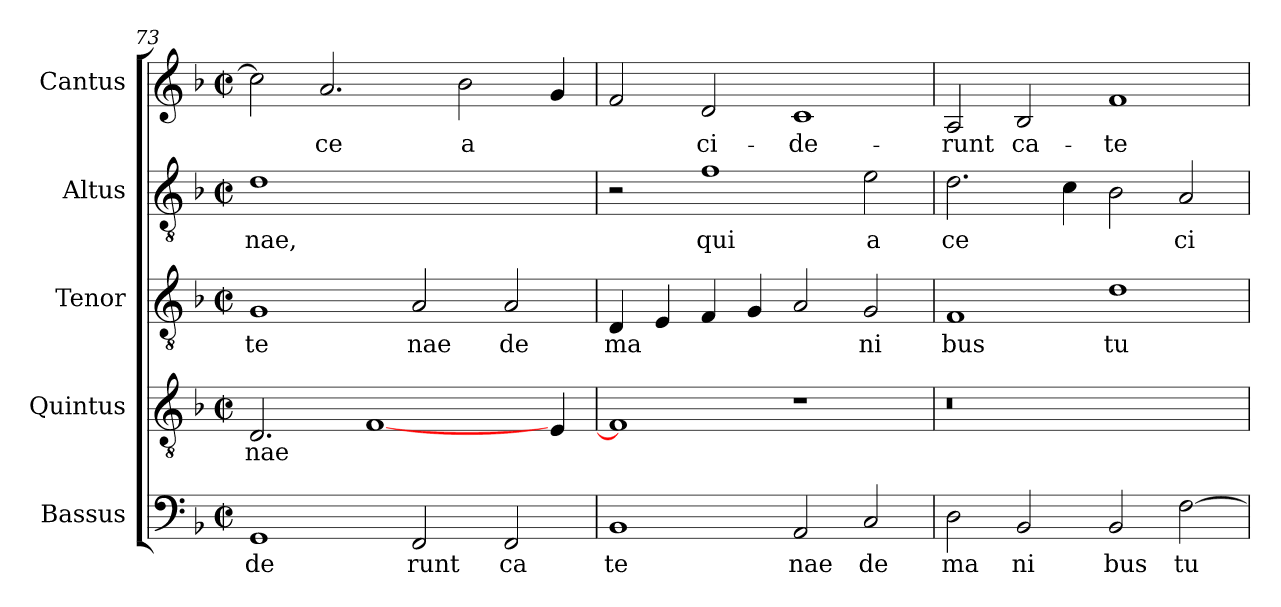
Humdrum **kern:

**kern	**text	**kern	**text	**kern	**text	**kern	**text	**kern	**text
*part5	*part5	*part4	*part4	*part3	*part3	*part2	*part2	*part1	*part1
*staff5	*staff5	*staff4	*staff4	*staff3	*staff3	*staff2	*staff2	*staff1	*staff1
*I"Bassus	*	*I"Quintus	*	*I"Tenor	*	*I"Altus	*	*I"Cantus	*
*clefF4	*	*clefGv2	*	*clefGv2	*	*clefGv2	*	*clefG2	*
*k[b-]	*	*k[b-]	*	*k[b-]	*	*k[b-]	*	*k[b-]	*
*F:	*	*F:	*	*F:	*	*F:	*	*F:	*
*M2/2	*	*M2/2	*	*M2/2	*	*M2/2	*	*M2/2	*
*met(c|)	*	*met(c|)	*	*met(c|)	*	*met(c|)	*	*met(c|)	*
=73	=73	=73	=73	=73	=73	=73	=73	=73	=73
!	!LO:LY:b:cj	!	!LO:LY:b	!	!LO:LY:b:cj	!	!LO:LY:b:cj	!	!
1GG	de	2.D/	-nae	1G	te	1d	-nae,	2cc\]	.
!	!	!	!	!	!	!	!	!	!LO:LY:b:cj
.	.	.	.	.	.	.	.	2.a/	ce
.	.	[>1F	.	.	.	.	.	.	.
!	!LO:LY:b:cj	!	!	!	!LO:LY:b:cj	!	!	!	!
2FF/	runt	.	.	2A/	nae	1ryy	.	.	.
!	!	!	!	!	!	!	!	!	!LO:LY:b:cj
.	.	.	.	.	.	.	.	2b-\	a
!	!LO:LY:b:cj	!	!	!	!LO:LY:b:cj	!	!	!	!
2FF/	ca	.	.	2A/	de	.	.	.	.
.	.	4E/	.	.	.	.	.	4g/	.
!!LO:LB:g=z
=74	=74	=74	=74	=74	=74	=74	=74	=74	=74
!	!LO:LY:b:cj	!	!	!	!LO:LY:b	!	!	!	!
1BB-	te	1F]	.	4D/	ma	2r	.	2f/	.
.	.	.	.	4E/	.	.	.	.	.
!	!	!	!	!	!	!	!LO:LY:b:cj	!	!LO:LY:b:cj
.	.	.	.	4F/	.	1f	qui	2d/	ci-
.	.	.	.	4G/	.	.	.	.	.
!	!LO:LY:b:cj	!	!	!	!	!	!	!	!LO:LY:b:cj
2AA/	nae	1r	.	2A/	.	.	.	1c	-de-
!	!LO:LY:b:cj	!	!	!	!LO:LY:b:cj	!	!LO:LY:b:cj	!	!
2C/	de	.	.	2G/	ni	2e\	a	.	.
=75	=75	=75	=75	=75	=75	=75	=75	=75	=75
!	!LO:LY:b:cj	!	!	!	!LO:LY:b:cj	!	!LO:LY:b:cj	!	!LO:LY:b:cj
2D\	ma	0r	.	1F	bus	2.d\	ce	2A/	-runt
!	!LO:LY:b:cj	!	!	!	!	!	!	!	!LO:LY:b:cj
2BB-/	ni	.	.	.	.	.	.	2B-/	ca-
.	.	.	.	.	.	4c\	.	.	.
!	!LO:LY:b:cj	!	!	!	!LO:LY:b:cj	!	!	!	!LO:LY:b:cj
2BB-/	bus	.	.	1d	tu	2B-\	.	1f	-te-
!	!LO:LY:b:cj	!	!	!	!	!	!LO:LY:b:cj	!	!
[>2F\	tu	.	.	.	.	2A/	ci	.	.
=	=	=	=	=	=	=	=	=	=
*-	*-	*-	*-	*-	*-	*-	*-	*-	*-
